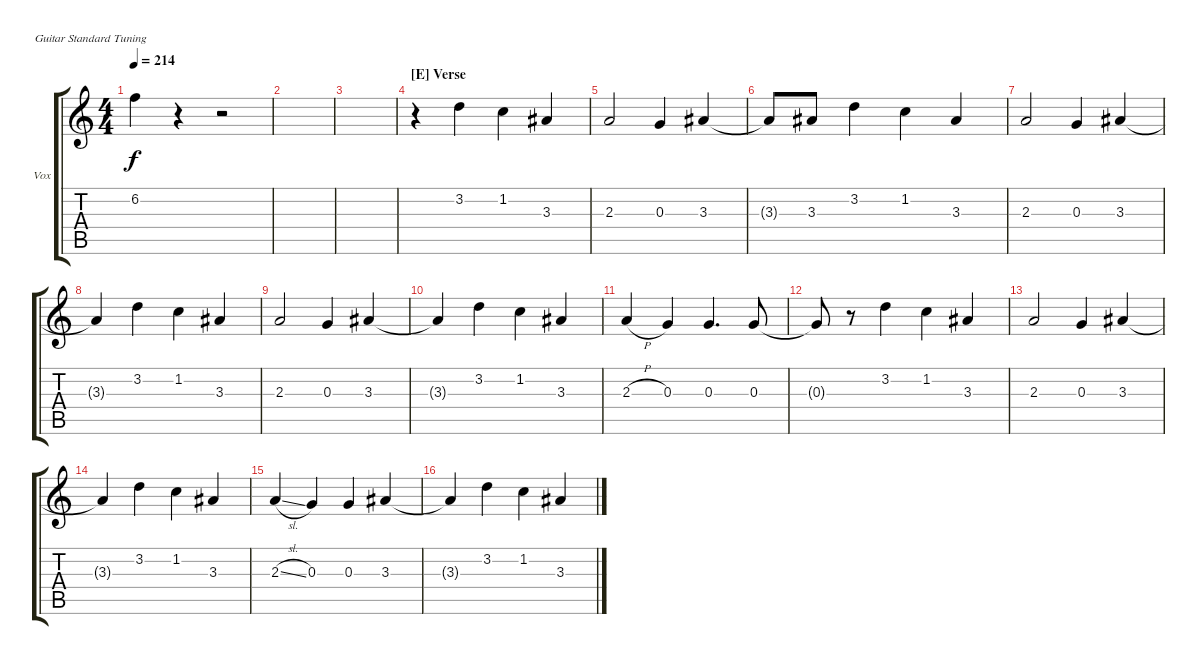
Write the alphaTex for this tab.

\defaultSystemsLayout 4
\bracketExtendMode groupsimilarinstruments
\firstSystemTrackNameOrientation horizontal
\otherSystemsTrackNameOrientation horizontal
\track ("Tim - Vocals" "Vox") {instrument distortionguitar}
\staff {score tabs}
\tuning (E4 B3 G3 D3 A2 E2)
\ts (4 4)
\tempo 214
\clef g2
\ks c
6.2{t}.4{dy f} r.4 r.2 |
|
|
\section ("E" "Verse")
r.4 3.2.4 1.2.4 3.3.4 |
2.3.2 0.3.4 3.3.4 |
3.3{t}.8 3.3.8 3.2.4 1.2.4 3.3.4 |
2.3.2 0.3.4 3.3.4 |
3.3{t}.4 3.2.4 1.2.4 3.3.4 |
2.3.2 0.3.4 3.3.4 |
3.3{t}.4 3.2.4 1.2.4 3.3.4 |
2.3{h}.4 0.3.4 0.3.4{d} 0.3.8 |
0.3{t}.8 r.8 3.2.4 1.2.4 3.3.4 |
2.3.2 0.3.4 3.3.4 |
3.3{t}.4 3.2.4 1.2.4 3.3.4 |
2.3{sl}.4 0.3.4 0.3.4 3.3.4 |
3.3{t}.4 3.2.4 1.2.4 3.3.4
